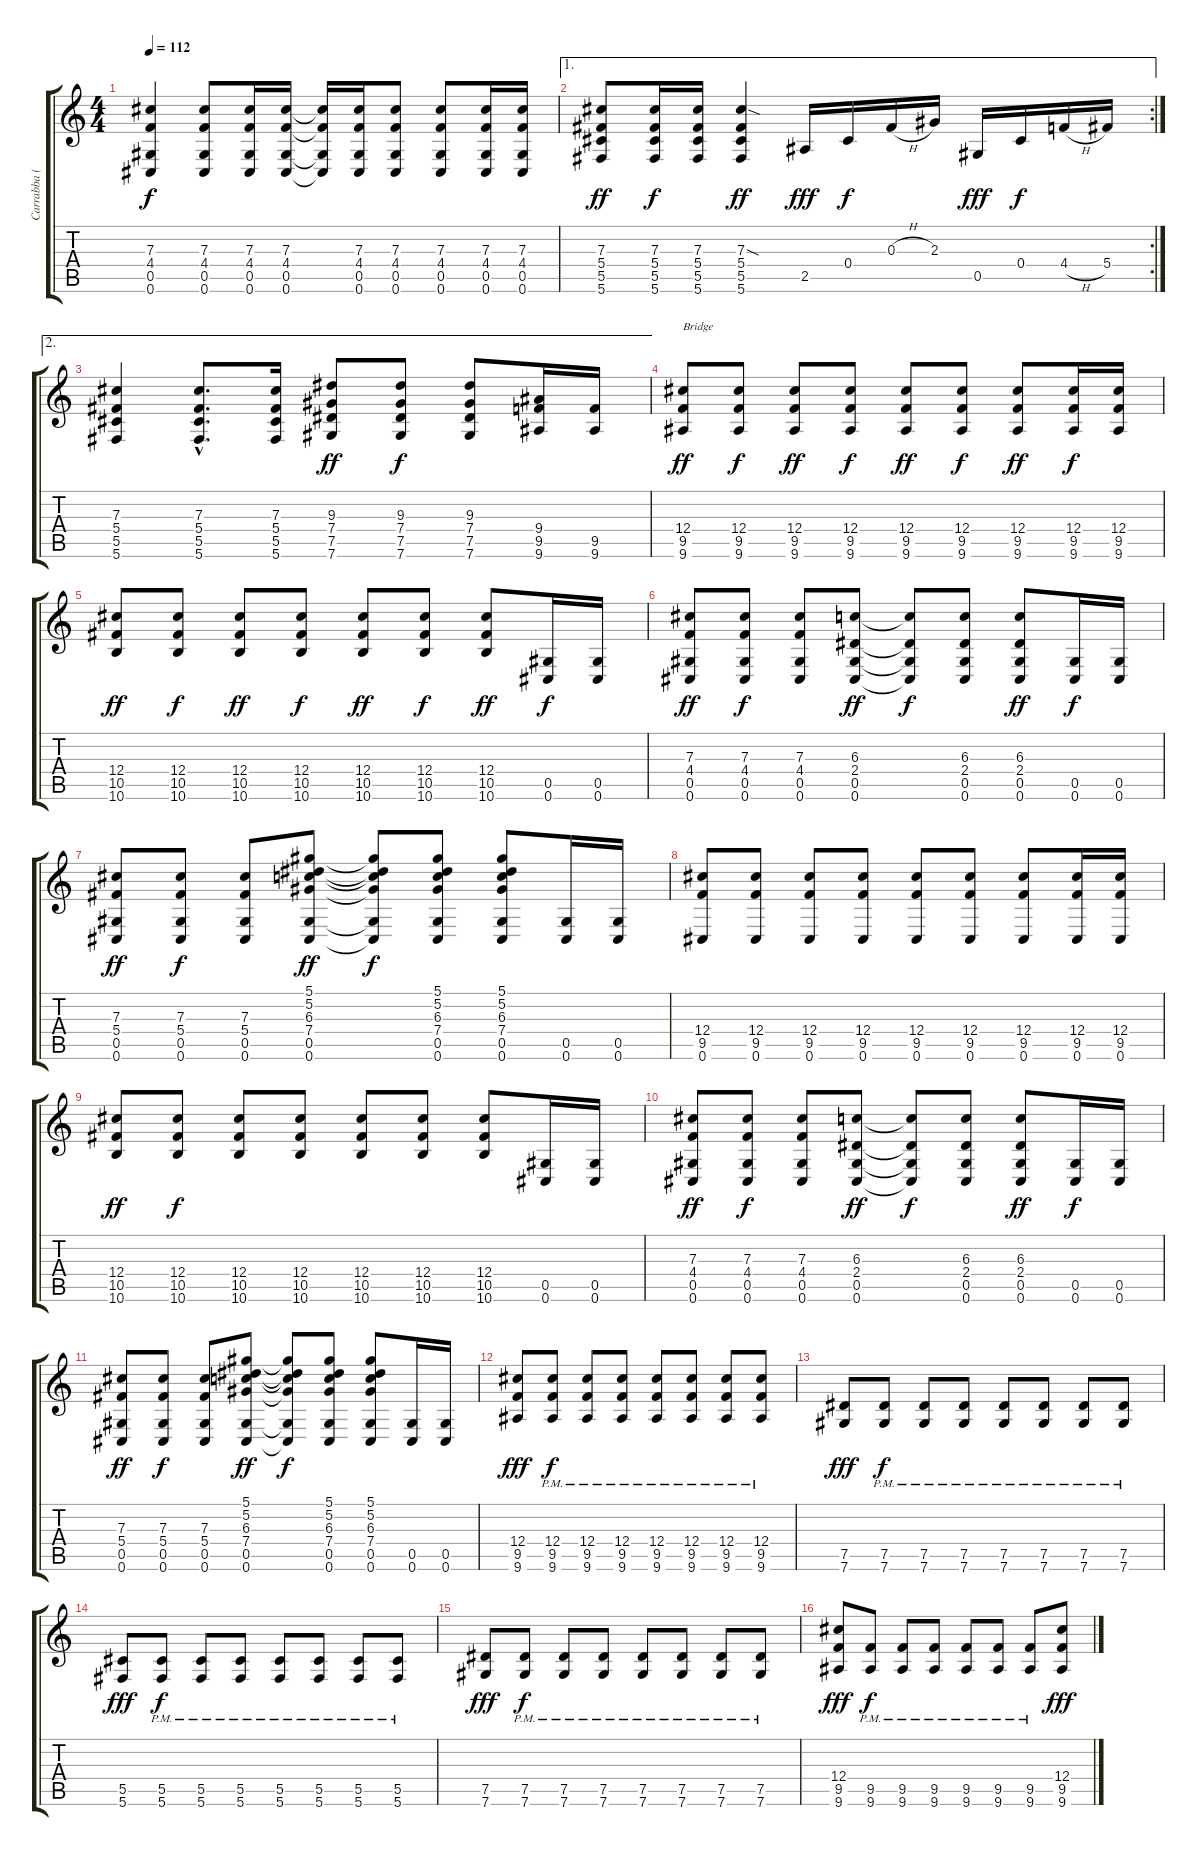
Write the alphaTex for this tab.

\track ("Carrabba (Eb, Dropped-D)" "Carrabba (") {instrument acousticguitarsteel}
\staff {score tabs}
\tuning (Eb4 Bb3 Gb3 Db3 Ab2 Db2) {hide}
\ts (4 4)
\tempo 112
\clef g2
\ks c
(7.3 4.4 0.5 0.6).4{dy f} (7.3 4.4 0.5 0.6).8 (7.3 4.4 0.5 0.6).16 (7.3 4.4 0.5 0.6).16 (7.3{t} 4.4{t} 0.5{t} 0.6{t}).16 (7.3 4.4 0.5 0.6).16 (7.3 4.4 0.5 0.6).8 (7.3 4.4 0.5 0.6).8 (7.3 4.4 0.5 0.6).16 (7.3 4.4 0.5 0.6).16 |
\ae 1
\rc 2
(7.3 5.4 5.5 5.6).8{dy ff} (7.3 5.4 5.5 5.6).16{dy f} (7.3 5.4 5.5 5.6).16 (7.3{sod} 5.4 5.5 5.6).4{dy ff} 2.5.16{dy fff} 0.4.16{dy f} 0.3{h}.16 2.3.16 0.5.16{dy fff} 0.4.16{dy f} 4.4{h}.16 5.4.16 |
\ae 2
(7.3 5.4 5.5 5.6).4 (7.3{hac} 5.4{hac} 5.5{hac} 5.6{hac}).8{d} (7.3 5.4 5.5 5.6).16 (9.3 7.4 7.5 7.6).8{dy ff} (9.3 7.4 7.5 7.6).8{dy f} (9.3 7.4 7.5 7.6).8 (9.4 9.5 9.6).16 (9.5 9.6).16 |
(12.4 9.5 9.6).8{txt "Bridge" dy ff} (12.4 9.5 9.6).8{dy f} (12.4 9.5 9.6).8{dy ff} (12.4 9.5 9.6).8{dy f} (12.4 9.5 9.6).8{dy ff} (12.4 9.5 9.6).8{dy f} (12.4 9.5 9.6).8{dy ff} (12.4 9.5 9.6).16{dy f} (12.4 9.5 9.6).16 |
(12.4 10.5 10.6).8{dy ff} (12.4 10.5 10.6).8{dy f} (12.4 10.5 10.6).8{dy ff} (12.4 10.5 10.6).8{dy f} (12.4 10.5 10.6).8{dy ff} (12.4 10.5 10.6).8{dy f} (12.4 10.5 10.6).8{dy ff} (0.5 0.6).16{dy f} (0.5 0.6).16 |
(7.3 4.4 0.5 0.6).8{dy ff} (7.3 4.4 0.5 0.6).8{dy f} (7.3 4.4 0.5 0.6).8 (6.3 2.4 0.5 0.6).8{dy ff} (6.3{t} 2.4{t} 0.5{t} 0.6{t}).8{dy f} (6.3 2.4 0.5 0.6).8 (6.3 2.4 0.5 0.6).8{dy ff} (0.5 0.6).16{dy f} (0.5 0.6).16 |
(7.3 5.4 0.5 0.6).8{dy ff} (7.3 5.4 0.5 0.6).8{dy f} (7.3 5.4 0.5 0.6).8 (5.1 5.2 6.3 7.4 0.5 0.6).8{dy ff} (5.1{t} 5.2{t} 6.3{t} 7.4{t} 0.5{t} 0.6{t}).8{dy f} (5.1 5.2 6.3 7.4 0.5 0.6).8 (5.1 5.2 6.3 7.4 0.5 0.6).8 (0.5 0.6).16 (0.5 0.6).16 |
(12.4 9.5 0.6).8 (12.4 9.5 0.6).8 (12.4 9.5 0.6).8 (12.4 9.5 0.6).8 (12.4 9.5 0.6).8 (12.4 9.5 0.6).8 (12.4 9.5 0.6).8 (12.4 9.5 0.6).16 (12.4 9.5 0.6).16 |
(12.4 10.5 10.6).8{dy ff} (12.4 10.5 10.6).8{dy f} (12.4 10.5 10.6).8 (12.4 10.5 10.6).8 (12.4 10.5 10.6).8 (12.4 10.5 10.6).8 (12.4 10.5 10.6).8 (0.5 0.6).16 (0.5 0.6).16 |
(7.3 4.4 0.5 0.6).8{dy ff} (7.3 4.4 0.5 0.6).8{dy f} (7.3 4.4 0.5 0.6).8 (6.3 2.4 0.5 0.6).8{dy ff} (6.3{t} 2.4{t} 0.5{t} 0.6{t}).8{dy f} (6.3 2.4 0.5 0.6).8 (6.3 2.4 0.5 0.6).8{dy ff} (0.5 0.6).16{dy f} (0.5 0.6).16 |
(7.3 5.4 0.5 0.6).8{dy ff} (7.3 5.4 0.5 0.6).8{dy f} (7.3 5.4 0.5 0.6).8 (5.1 5.2 6.3 7.4 0.5 0.6).8{dy ff} (5.1{t} 5.2{t} 6.3{t} 7.4{t} 0.5{t} 0.6{t}).8{dy f} (5.1 5.2 6.3 7.4 0.5 0.6).8 (5.1 5.2 6.3 7.4 0.5 0.6).8 (0.5 0.6).16 (0.5 0.6).16 |
(12.4 9.5 9.6).8{dy fff} (12.4{pm} 9.5{pm} 9.6{pm}).8{dy f} (12.4{pm} 9.5{pm} 9.6{pm}).8 (12.4{pm} 9.5{pm} 9.6{pm}).8 (12.4{pm} 9.5{pm} 9.6{pm}).8 (12.4{pm} 9.5{pm} 9.6{pm}).8 (12.4 9.5{pm} 9.6{pm}).8 (12.4{pm} 9.5{pm} 9.6{pm}).8 |
(7.5 7.6).8{dy fff} (7.5{pm} 7.6{pm}).8{dy f} (7.5{pm} 7.6{pm}).8 (7.5{pm} 7.6{pm}).8 (7.5{pm} 7.6{pm}).8 (7.5{pm} 7.6{pm}).8 (7.5{pm} 7.6{pm}).8 (7.5{pm} 7.6{pm}).8 |
(5.5 5.6).8{dy fff} (5.5{pm} 5.6{pm}).8{dy f} (5.5{pm} 5.6{pm}).8 (5.5{pm} 5.6{pm}).8 (5.5{pm} 5.6{pm}).8 (5.5{pm} 5.6{pm}).8 (5.5{pm} 5.6{pm}).8 (5.5{pm} 5.6{pm}).8 |
(7.5 7.6).8{dy fff} (7.5{pm} 7.6{pm}).8{dy f} (7.5{pm} 7.6{pm}).8 (7.5{pm} 7.6{pm}).8 (7.5{pm} 7.6{pm}).8 (7.5{pm} 7.6{pm}).8 (7.5{pm} 7.6{pm}).8 (7.5{pm} 7.6{pm}).8 |
(12.4 9.5 9.6).8{dy fff} (9.5{pm} 9.6{pm}).8{dy f} (9.5{pm} 9.6{pm}).8 (9.5{pm} 9.6{pm}).8 (9.5{pm} 9.6{pm}).8 (9.5{pm} 9.6{pm}).8 (9.5{pm} 9.6{pm}).8 (12.4 9.5 9.6).8{dy fff}
